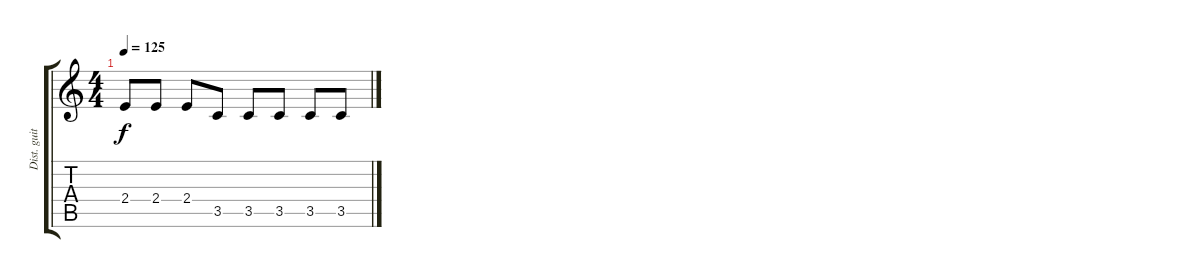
\track ("Dist. guitar 2" "Dist. guit") {instrument overdrivenguitar}
\staff {score tabs}
\tuning (E4 B3 G3 D3 A2 E2) {hide}
\ts (4 4)
\tempo 125
\clef g2
\ks c
2.4.8{dy f} 2.4.8 2.4.8 3.5.8 3.5.8 3.5.8 3.5.8 3.5.8
